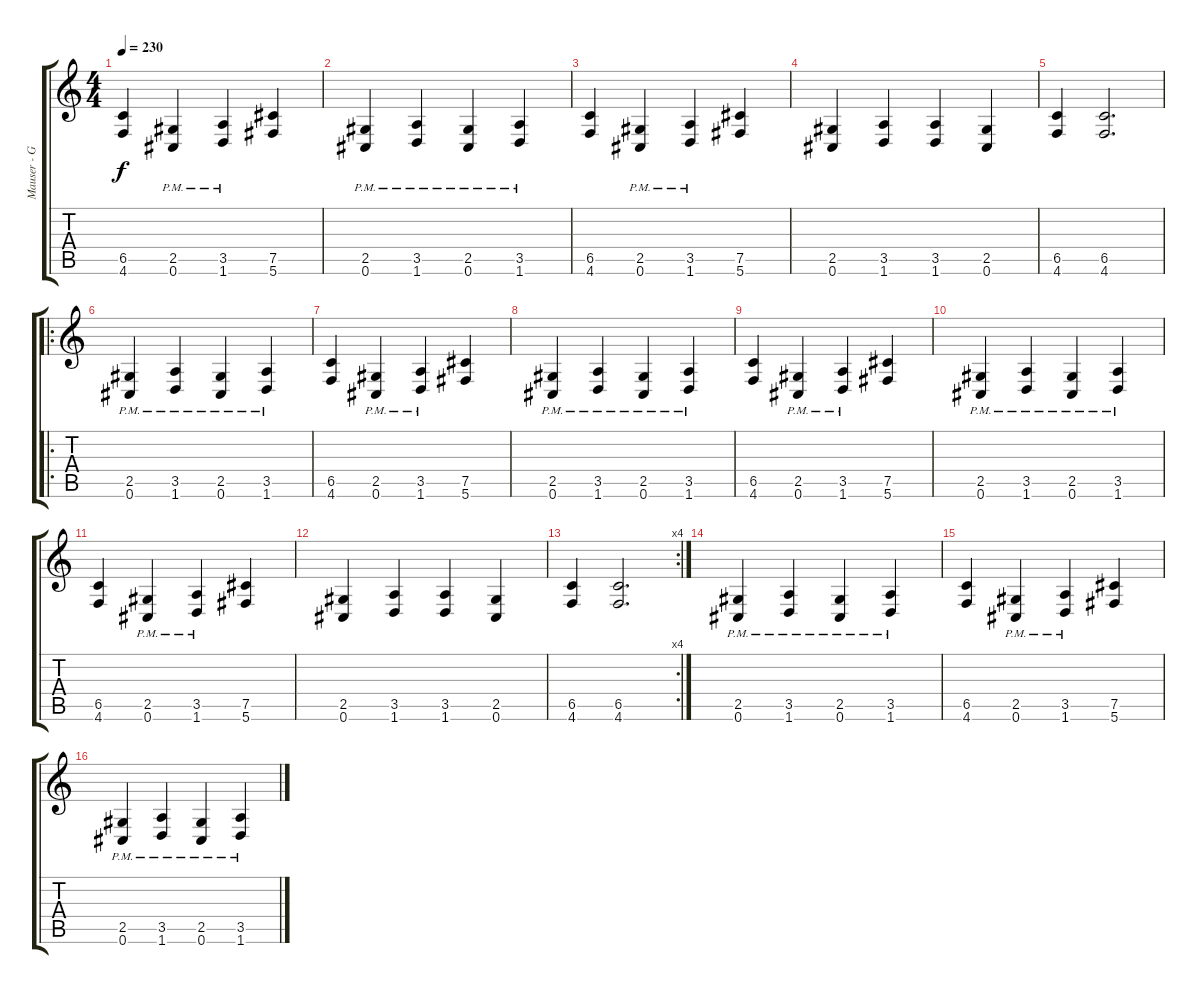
\track ("Mauser - Guitar" "Mauser - G") {instrument overdrivenguitar}
\staff {score tabs}
\tuning (Db4 Ab3 E3 B2 Gb2 Db2) {hide}
\ts (4 4)
\tempo 230
\clef g2
\ks c
(6.5 4.6).4{dy f} (2.5{pm} 0.6{pm}).4 (3.5{pm} 1.6{pm}).4 (7.5 5.6).4 |
(2.5{pm} 0.6{pm}).4 (3.5{pm} 1.6{pm}).4 (2.5{pm} 0.6{pm}).4 (3.5{pm} 1.6{pm}).4 |
(6.5 4.6).4 (2.5{pm} 0.6{pm}).4 (3.5{pm} 1.6{pm}).4 (7.5 5.6).4 |
(2.5 0.6).4 (3.5 1.6).4 (3.5 1.6).4 (2.5 0.6).4 |
(6.5 4.6).4 (6.5 4.6).2{d} |
\ro
(2.5{pm} 0.6{pm}).4 (3.5{pm} 1.6{pm}).4 (2.5{pm} 0.6{pm}).4 (3.5{pm} 1.6{pm}).4 |
(6.5 4.6).4 (2.5{pm} 0.6{pm}).4 (3.5{pm} 1.6{pm}).4 (7.5 5.6).4 |
(2.5{pm} 0.6{pm}).4 (3.5{pm} 1.6{pm}).4 (2.5{pm} 0.6{pm}).4 (3.5{pm} 1.6{pm}).4 |
(6.5 4.6).4 (2.5{pm} 0.6{pm}).4 (3.5{pm} 1.6{pm}).4 (7.5 5.6).4 |
(2.5{pm} 0.6{pm}).4 (3.5{pm} 1.6{pm}).4 (2.5{pm} 0.6{pm}).4 (3.5{pm} 1.6{pm}).4 |
(6.5 4.6).4 (2.5{pm} 0.6{pm}).4 (3.5{pm} 1.6{pm}).4 (7.5 5.6).4 |
(2.5 0.6).4 (3.5 1.6).4 (3.5 1.6).4 (2.5 0.6).4 |
\rc 4
(6.5 4.6).4 (6.5 4.6).2{d} |
(2.5{pm} 0.6{pm}).4{volume 11} (3.5{pm} 1.6{pm}).4 (2.5{pm} 0.6{pm}).4 (3.5{pm} 1.6{pm}).4 |
(6.5 4.6).4 (2.5{pm} 0.6{pm}).4 (3.5{pm} 1.6{pm}).4 (7.5 5.6).4 |
(2.5{pm} 0.6{pm}).4 (3.5{pm} 1.6{pm}).4 (2.5{pm} 0.6{pm}).4 (3.5{pm} 1.6{pm}).4
